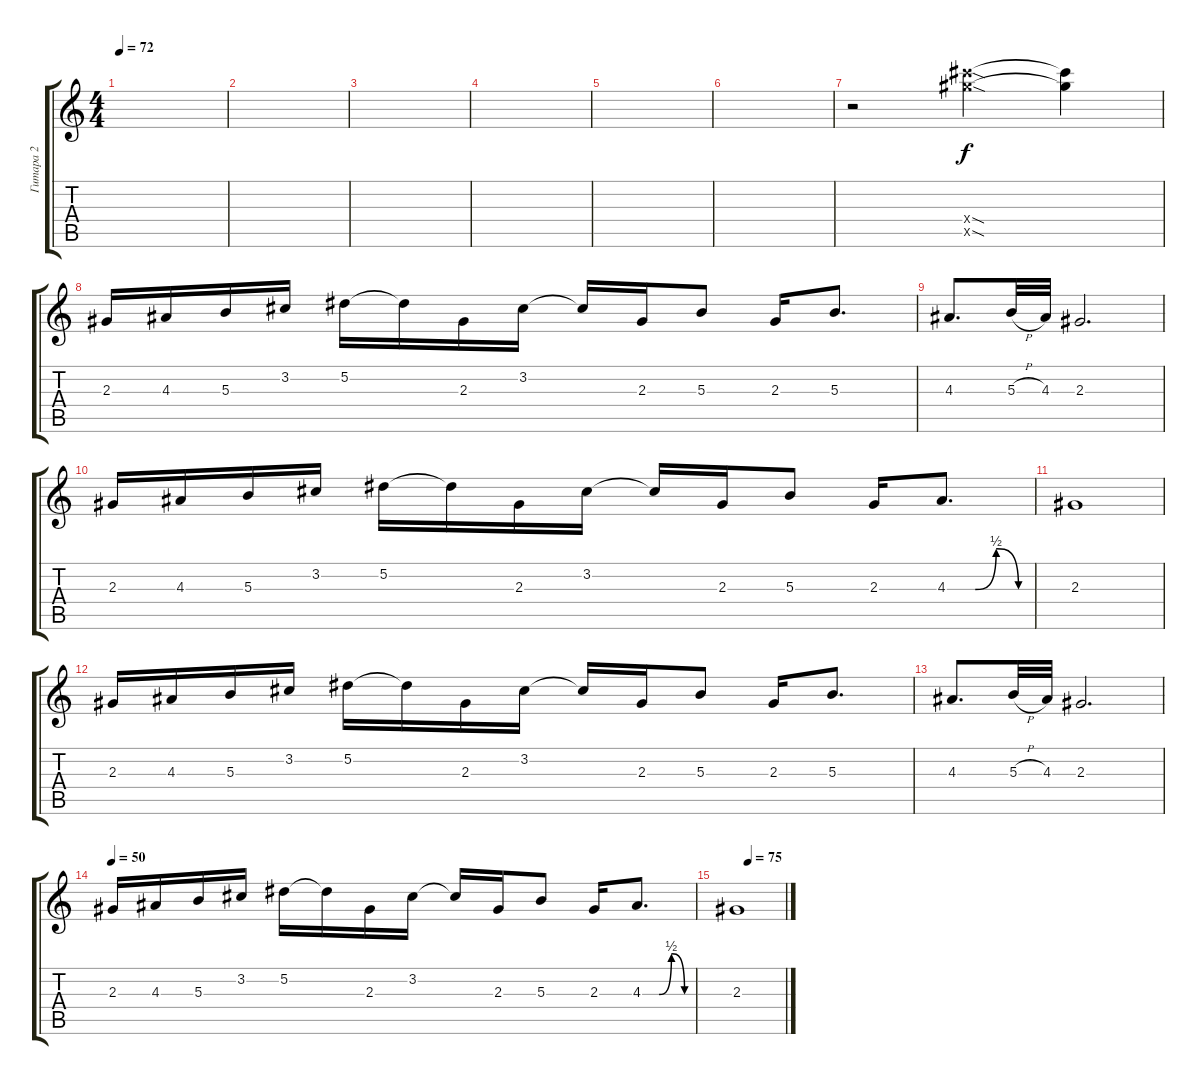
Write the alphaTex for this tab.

\track ("Гитара 2" "Гитара 2") {instrument distortionguitar}
\staff {score tabs}
\tuning (Eb4 Bb3 Gb3 Db3 Ab2 Eb2) {hide}
\ts (4 4)
\tempo 72
\clef g2
\ks c
|
|
|
|
|
|
r.2 (24.4{sod x} 24.5{sod x}).4 (24.4{t} 24.5{t}).4 |
2.3.16 4.3.16 5.3.16 3.2.16 5.2.16 5.2{t}.16 2.3.16 3.2.16 3.2{t}.16 2.3.16 5.3.8 2.3.16 5.3.8{d} |
4.3.8{d} 5.3{h}.32 4.3.32 2.3.2{d} |
2.3.16 4.3.16 5.3.16 3.2.16 5.2.16 5.2{t}.16 2.3.16 3.2.16 3.2{t}.16 2.3.16 5.3.8 2.3.16 4.3{be (custom 0 0 20 0 35 2 51 0 60 0)}.8{d} |
2.3.1 |
2.3.16 4.3.16 5.3.16 3.2.16 5.2.16 5.2{t}.16 2.3.16 3.2.16 3.2{t}.16 2.3.16 5.3.8 2.3.16 5.3.8{d} |
4.3.8{d} 5.3{h}.32 4.3.32 2.3.2{d} |
\tempo 50
2.3.16 4.3.16 5.3.16 3.2.16 5.2.16 5.2{t}.16 2.3.16 3.2.16 3.2{t}.16 2.3.16 5.3.8 2.3.16 4.3{be (custom 0 0 20 0 35 2 51 0 60 0)}.8{d} |
\tempo (75 0.25)
2.3.1
